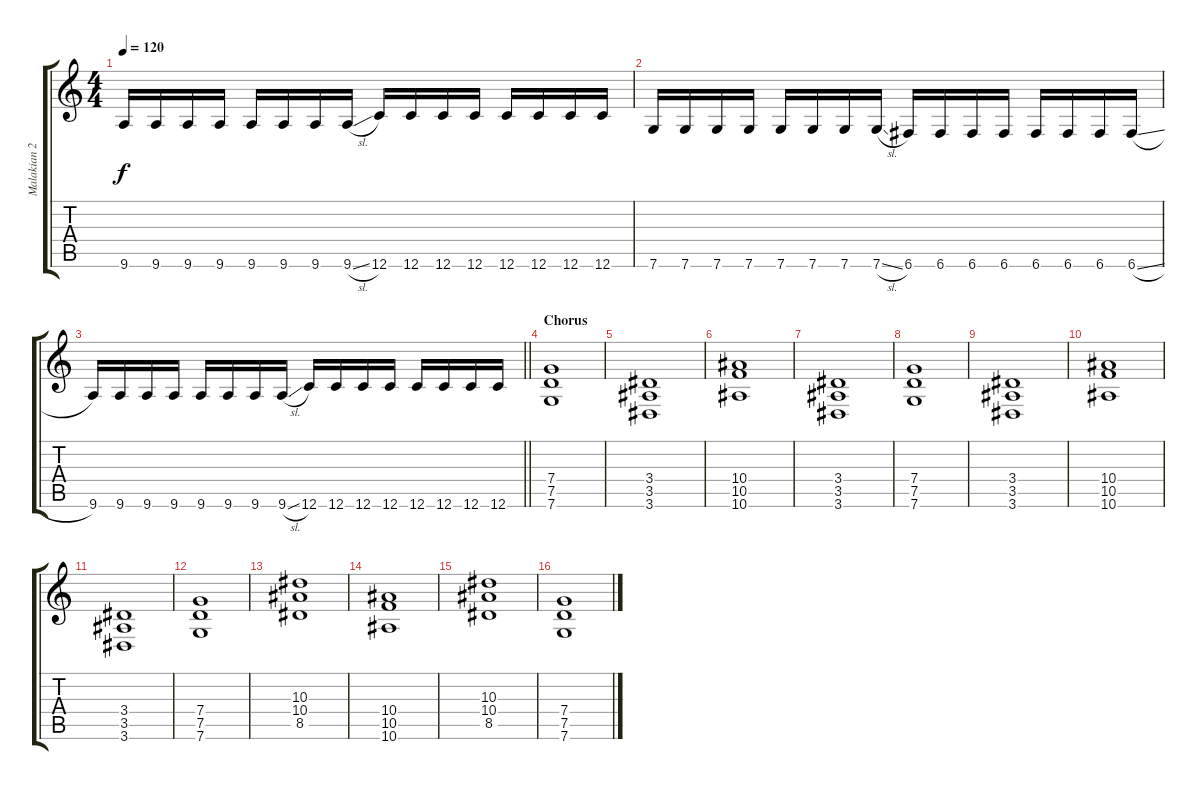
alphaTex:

\track ("Malakian 2" "Malakian 2") {instrument overdrivenguitar}
\staff {score tabs}
\tuning (D4 A3 F3 C3 G2 C2) {hide}
\ts (4 4)
\tempo 120
\clef g2
\ks c
9.6.16{dy f} 9.6.16 9.6.16 9.6.16 9.6.16 9.6.16 9.6.16 9.6{sl}.16 12.6.16 12.6.16 12.6.16 12.6.16 12.6.16 12.6.16 12.6.16 12.6.16 |
7.6.16 7.6.16 7.6.16 7.6.16 7.6.16 7.6.16 7.6.16 7.6{sl}.16 6.6.16 6.6.16 6.6.16 6.6.16 6.6.16 6.6.16 6.6.16 6.6{sl}.16 |
\barLineRight lightlight
9.6.16 9.6.16 9.6.16 9.6.16 9.6.16 9.6.16 9.6.16 9.6{sl}.16 12.6.16 12.6.16 12.6.16 12.6.16 12.6.16 12.6.16 12.6.16 12.6.16 |
\section ("" "Chorus")
(7.4 7.5 7.6).1 |
(3.4 3.5 3.6).1 |
(10.4 10.5 10.6).1 |
(3.4 3.5 3.6).1 |
(7.4 7.5 7.6).1 |
(3.4 3.5 3.6).1 |
(10.4 10.5 10.6).1 |
(3.4 3.5 3.6).1 |
(7.4 7.5 7.6).1 |
(10.3 10.4 8.5).1 |
(10.4 10.5 10.6).1 |
(10.3 10.4 8.5).1 |
(7.4 7.5 7.6).1
